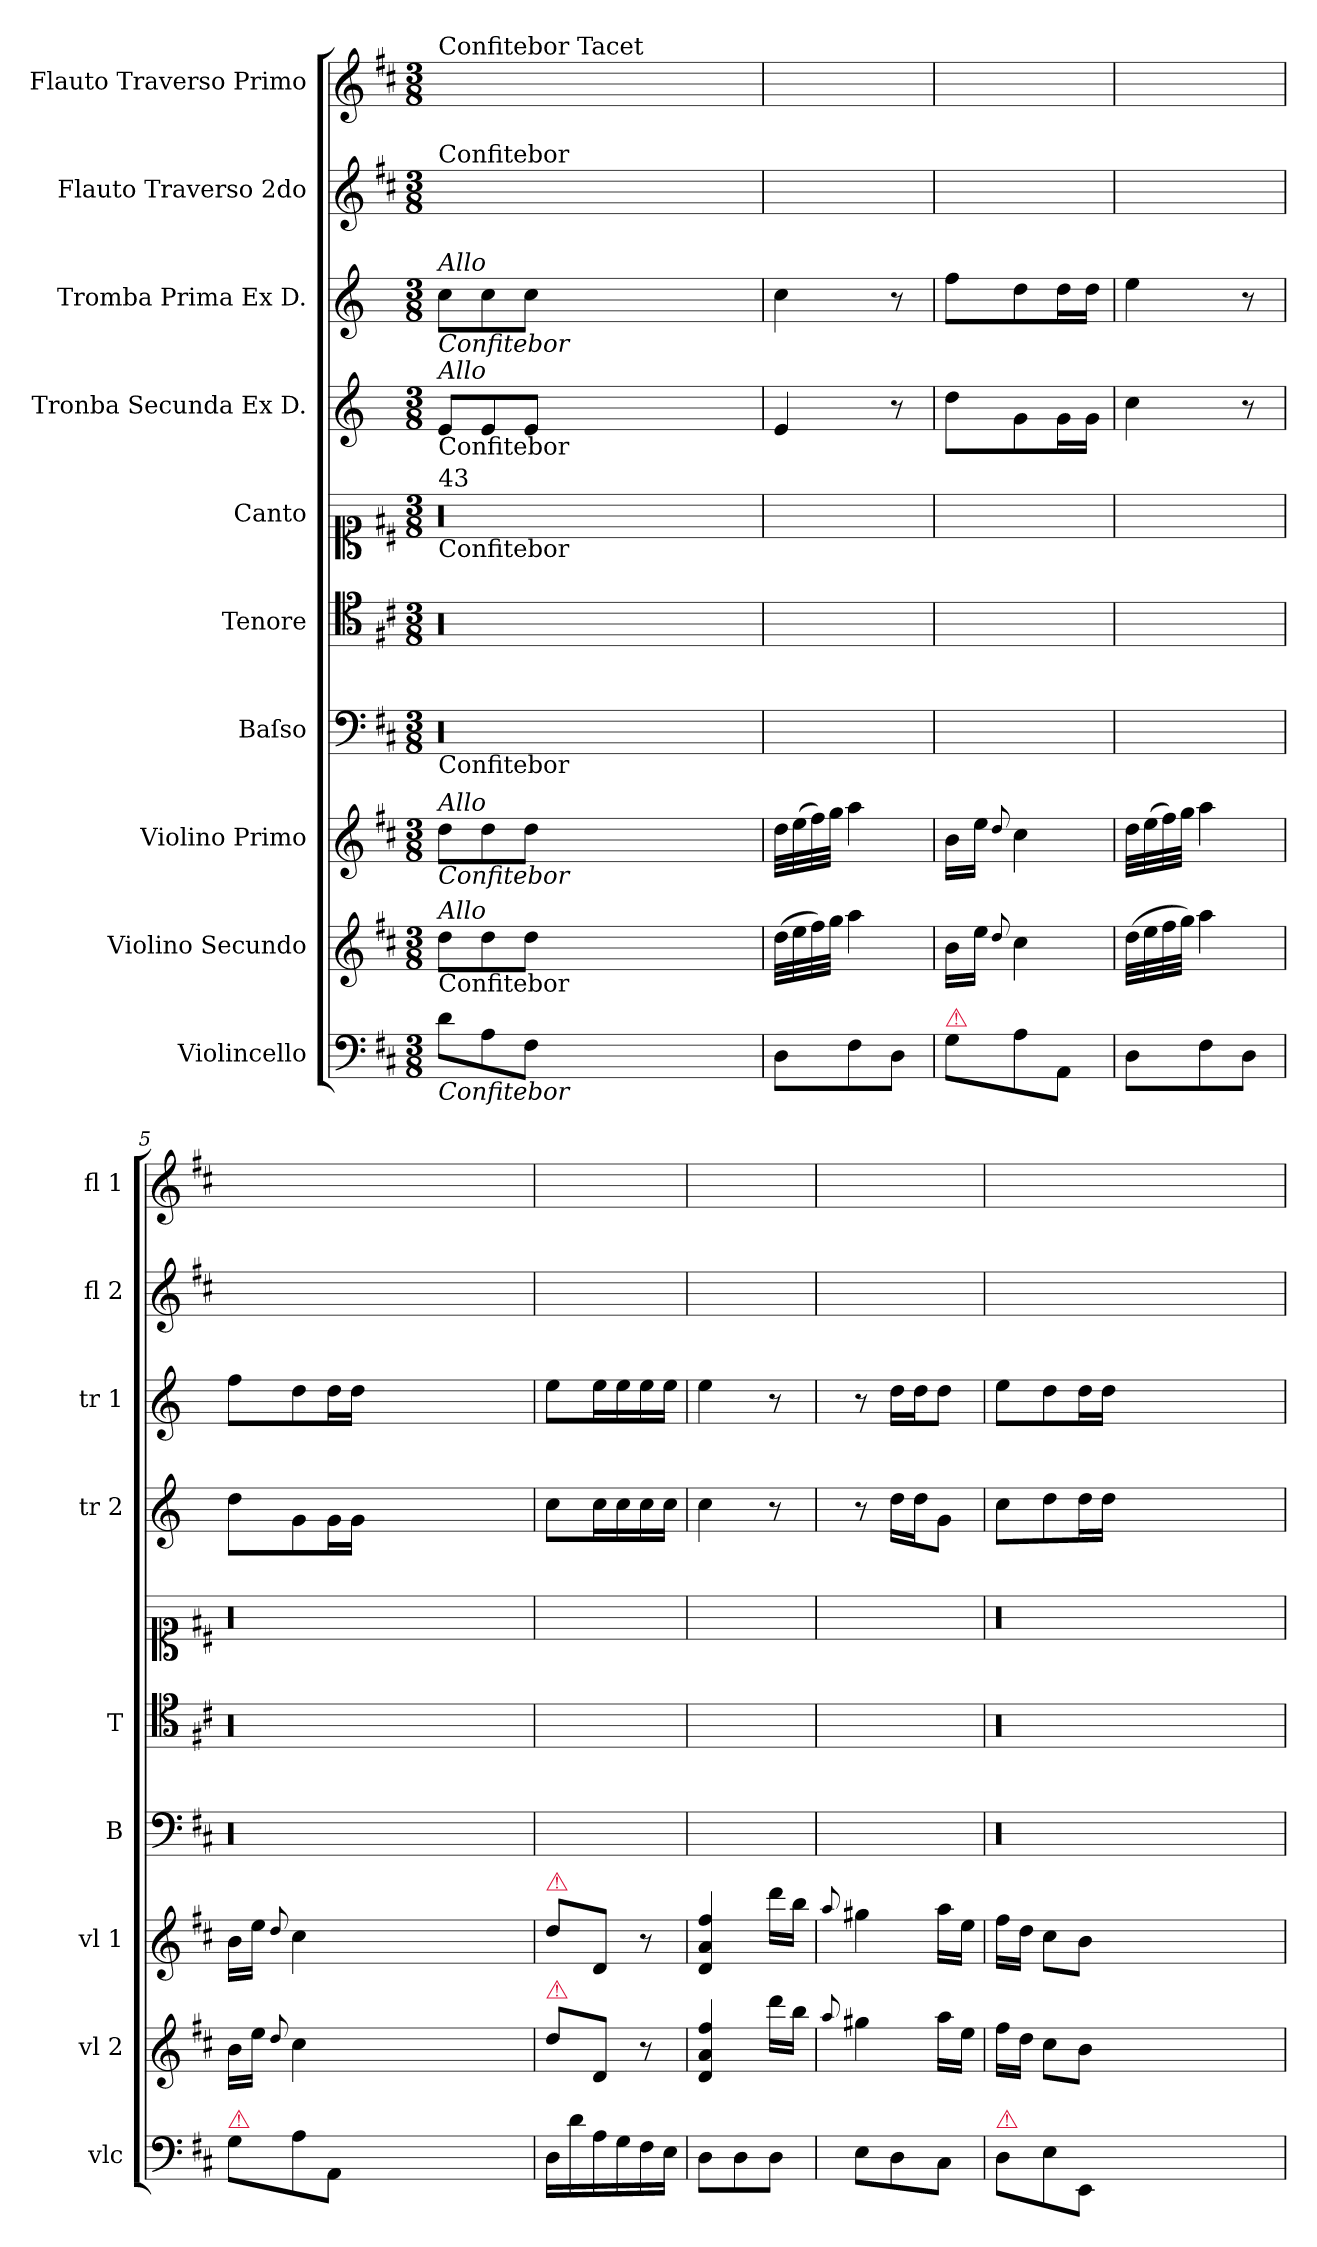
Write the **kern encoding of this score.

**kern	**kern	**kern	**kern	**kern	**kern	**kern	**kern	**kern	**kern
*part10	*part9	*part8	*part7	*part6	*part5	*part4	*part3	*part2	*part1
*staff10	*staff9	*staff8	*staff7	*staff6	*staff5	*staff4	*staff3	*staff2	*staff1
*I"Violincello	*I"Violino Secundo	*I"Violino Primo	*I"Baſso	*I"Tenore	*I"Canto	*I"Tronba Secunda Ex D.	*I"Tromba Prima Ex D.	*I"Flauto Traverso 2do	*I"Flauto Traverso Primo
*I'vlc	*I'vl 2	*I'vl 1	*I'B	*I'T	*	*I'tr 2	*I'tr 1	*I'fl 2	*I'fl 1
*clefF4	*clefG2	*clefG2	*clefF4	*clefC4	*clefC1	*clefG2	*clefG2	*clefG2	*clefG2
*	*	*	*	*	*	*ITrd-1c-2	*ITrd-1c-2	*	*
*k[f#c#]	*k[f#c#]	*k[f#c#]	*k[f#c#]	*k[f#c#]	*k[f#c#]	*k[f#c#]	*k[f#c#]	*k[f#c#]	*k[f#c#]
*D:	*D:	*D:	*D:	*D:	*D:	*	*	*D:	*D:
*M3/8	*M3/8	*M3/8	*M3/8	*M3/8	*M3/8	*M3/8	*M3/8	*M3/8	*M3/8
=1	=1	=1	=1	=1	=1	=1	=1	=1	=1
!	!	!	!	!	!	!	!	!	!LO:TX:a:t=Confitebor Tacet
!	!	!	!	!	!	!	!	!LO:TX:a:t=Confitebor	!
!	!	!	!	!	!	!	!LO:TX:b:i:t=Confitebor	!	!
!	!	!	!	!	!	!	!LO:TX:a:i:t=Allo	!	!
!	!	!	!	!	!	!LO:TX:b:t=Confitebor	!	!	!
!	!	!	!	!	!	!LO:TX:a:i:t=Allo	!	!	!
!	!	!	!	!	!LO:TX:b:t=Confitebor	!	!	!	!
!	!	!	!	!	!LO:TX:a:t=43	!	!	!	!
!	!	!	!LO:TX:b:t=Confitebor	!	!	!	!	!	!
!	!	!LO:TX:b:i:t=Confitebor	!	!	!	!	!	!	!
!	!	!LO:TX:a:i:t=Allo	!	!	!	!	!	!	!
!	!LO:TX:b:t=Confitebor	!	!	!	!	!	!	!	!
!	!LO:TX:a:i:t=Allo	!	!	!	!	!	!	!	!
!LO:TX:b:i:t=Confitebor	!	!	!	!	!	!	!	!	!
!	!	!	!LO:N:vis=00	!LO:N:vis=00	!LO:N:vis=00	!	!	!	!
8d\L	8dd\L	8dd\L	1.r	1.r	1.r	8f#/L	8dd\L	4.ryy	4.ryy
8A\	8dd\	8dd\	.	.	.	8f#/	8dd\	.	.
8F#\J	8dd\J	8dd\J	.	.	.	8f#/J	8dd\J	.	.
1ryy	1ryy	1ryy	.	.	.	1ryy	1ryy	1ryy	1ryy
8ryy	8ryy	8ryy	.	.	.	8ryy	8ryy	8ryy	8ryy
=2	=2	=2	=2	=2	=2	=2	=2	=2	=2
8D\L	(32dd\LLL	32dd\LLL	4.ryy	4.ryy	4.ryy	4f#/	4dd\	4.ryy	4.ryy
.	32ee\	(32ee\	.	.	.	.	.	.	.
.	32ff#\)	32ff#\)	.	.	.	.	.	.	.
.	32gg\JJJ	32gg\JJJ	.	.	.	.	.	.	.
8F#\	4aa\	4aa\	.	.	.	.	.	.	.
8D\J	.	.	.	.	.	8r	8r	.	.
=3	=3	=3	=3	=3	=3	=3	=3	=3	=3
!LO:TX:a:color=crimson:t=⚠	!	!	!	!	!	!	!	!	!
8G\L	16b\LL	16b\LL	4.ryy	4.ryy	4.ryy	8ee\L	8gg\L	4.ryy	4.ryy
.	16ee\JJ	16ee\JJ	.	.	.	.	.	.	.
.	8qqdd/	8qqdd/	.	.	.	.	.	.	.
8A\	4cc#\	4cc#\	.	.	.	8a\	8ee\	.	.
8AA/J	.	.	.	.	.	16a\L	16ee\L	.	.
.	.	.	.	.	.	16a\JJ	16ee\JJ	.	.
=4	=4	=4	=4	=4	=4	=4	=4	=4	=4
8D\L	(32dd\LLL	32dd\LLL	4.ryy	4.ryy	4.ryy	4dd\	4ff#\	4.ryy	4.ryy
.	32ee\	(32ee\	.	.	.	.	.	.	.
.	32ff#\	32ff#\)	.	.	.	.	.	.	.
.	32gg\JJJ)	32gg\JJJ	.	.	.	.	.	.	.
8F#\	4aa\	4aa\	.	.	.	.	.	.	.
8D\J	.	.	.	.	.	8r	8r	.	.
=5	=5	=5	=5	=5	=5	=5	=5	=5	=5
!LO:TX:a:color=crimson:t=⚠	!	!	!	!	!	!	!	!	!
!	!	!	!LO:N:vis=00	!LO:N:vis=00	!LO:N:vis=00	!	!	!	!
8G\L	16b\LL	16b\LL	1.r	1.r	1.r	8ee\L	8gg\L	4.ryy	4.ryy
.	16ee\JJ	16ee\JJ	.	.	.	.	.	.	.
.	8qqdd/	8qqdd/	.	.	.	.	.	.	.
8A\	4cc#\	4cc#\	.	.	.	8a\	8ee\	.	.
8AA/J	.	.	.	.	.	16a\L	16ee\L	.	.
.	.	.	.	.	.	16a\JJ	16ee\JJ	.	.
1ryy	1ryy	1ryy	.	.	.	1ryy	1ryy	1ryy	1ryy
8ryy	8ryy	8ryy	.	.	.	8ryy	8ryy	8ryy	8ryy
=6	=6	=6	=6	=6	=6	=6	=6	=6	=6
!	!	!LO:TX:a:color=crimson:t=⚠	!	!	!	!	!	!	!
!	!LO:TX:a:color=crimson:t=⚠	!	!	!	!	!	!	!	!
16D\LL	8dd\L	8dd\L	4.ryy	4.ryy	4.ryy	8dd\L	8ff#\L	4.ryy	4.ryy
16d\	.	.	.	.	.	.	.	.	.
16A\	8d/J	8d/J	.	.	.	16dd\L	16ff#\L	.	.
16G\	.	.	.	.	.	16dd\	16ff#\	.	.
16F#\	8r	8r	.	.	.	16dd\	16ff#\	.	.
16E\JJ	.	.	.	.	.	16dd\JJ	16ff#\JJ	.	.
=7	=7	=7	=7	=7	=7	=7	=7	=7	=7
8D\L	4d/ 4a/ 4ff#/	4d/ 4a/ 4ff#/	4.ryy	4.ryy	4.ryy	4dd\	4ff#\	4.ryy	4.ryy
8D\	.	.	.	.	.	.	.	.	.
8D\J	16ddd\LL	16ddd\LL	.	.	.	8r	8r	.	.
.	16bb\JJ	16bb\JJ	.	.	.	.	.	.	.
=8	=8	=8	=8	=8	=8	=8	=8	=8	=8
.	8qqaa/	8qqaa/	.	.	.	.	.	.	.
8E\L	4gg#X\	4gg#X\	4.ryy	4.ryy	4.ryy	8r	8r	4.ryy	4.ryy
8D\	.	.	.	.	.	16ee\LL	16ee\LL	.	.
.	.	.	.	.	.	16ee\J	16ee\J	.	.
8C#\J	16aa\LL	16aa\LL	.	.	.	8a\J	8ee\J	.	.
.	16ee\JJ	16ee\JJ	.	.	.	.	.	.	.
=9	=9	=9	=9	=9	=9	=9	=9	=9	=9
!LO:TX:a:color=crimson:t=⚠	!	!	!	!	!	!	!	!	!
!	!	!	!LO:N:vis=00	!LO:N:vis=00	!LO:N:vis=00	!	!	!	!
8D\L	16ff#\LL	16ff#\LL	1.r	1.r	1.r	8dd\L	8ff#\L	4.ryy	4.ryy
.	16dd\JJ	16dd\JJ	.	.	.	.	.	.	.
8E\	8cc#\L	8cc#\L	.	.	.	8ee\	8ee\	.	.
8EE/J	8b\J	8b\J	.	.	.	16ee\L	16ee\L	.	.
.	.	.	.	.	.	16ee\JJ	16ee\JJ	.	.
1ryy	1ryy	1ryy	.	.	.	1ryy	1ryy	1ryy	1ryy
8ryy	8ryy	8ryy	.	.	.	8ryy	8ryy	8ryy	8ryy
=	=	=	=	=	=	=	=	=	=
*-	*-	*-	*-	*-	*-	*-	*-	*-	*-
